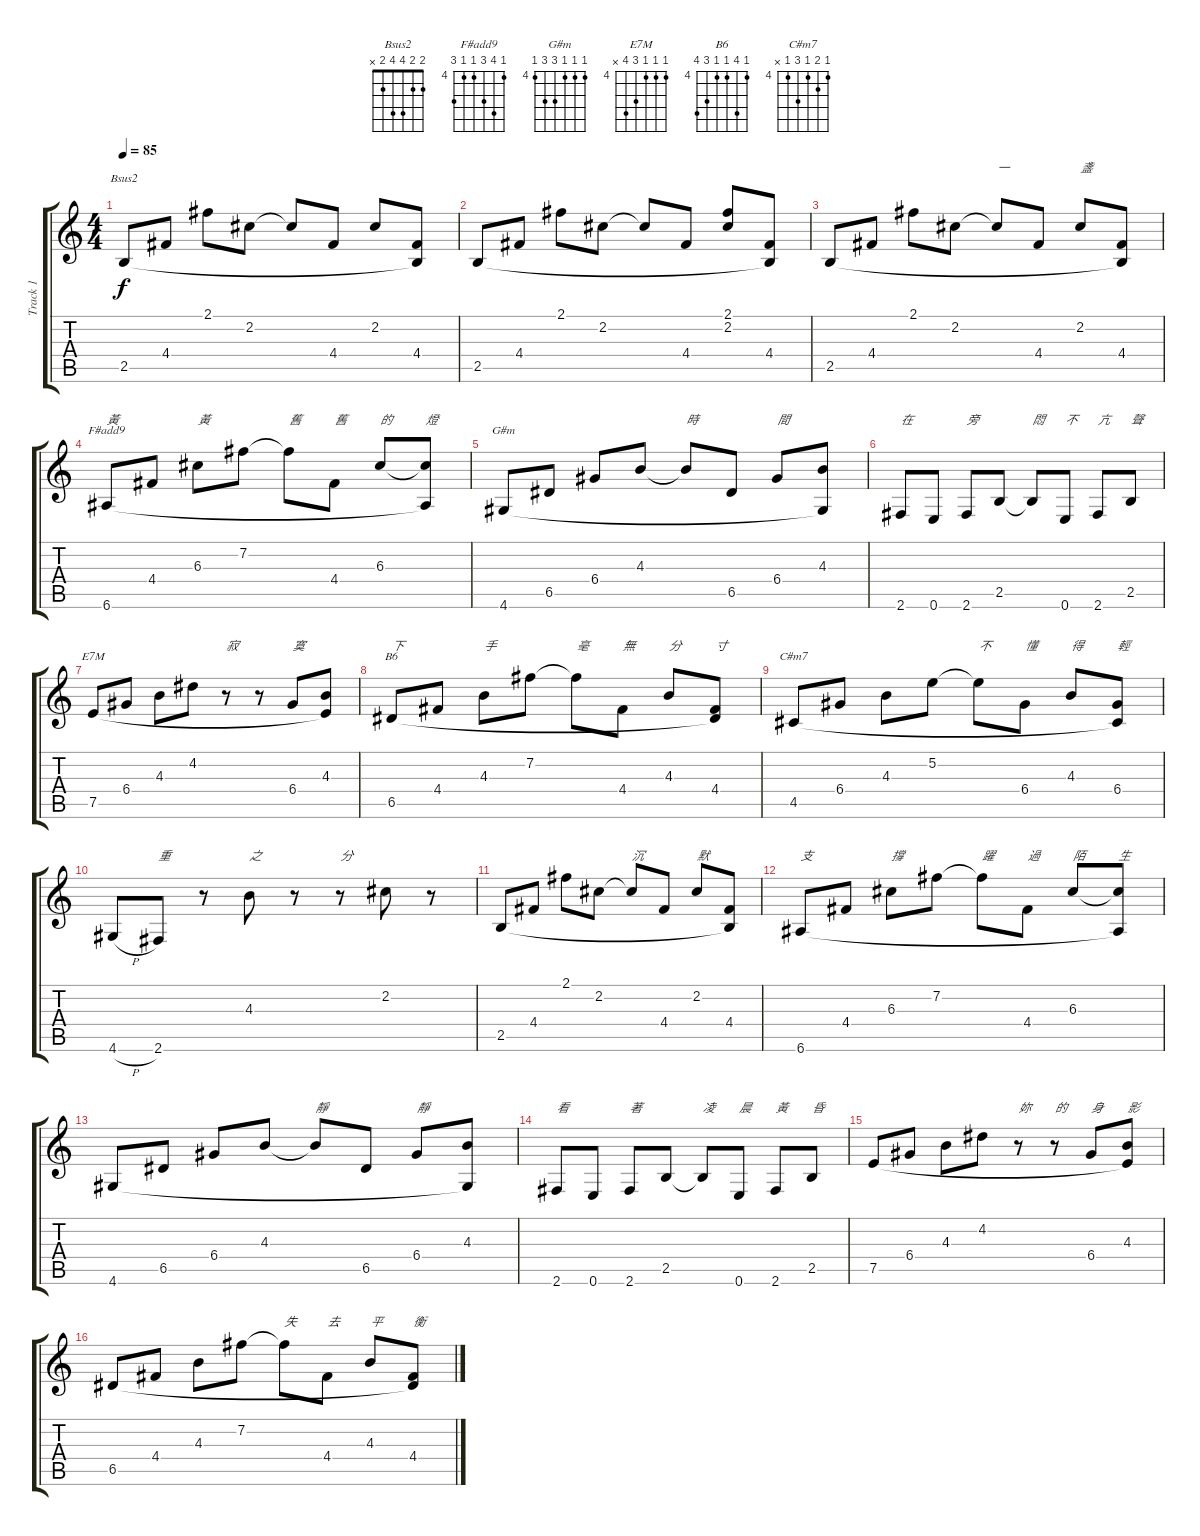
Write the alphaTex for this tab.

\track ("Track 1" "Track 1") {instrument acousticguitarsteel}
\staff {score tabs}
\tuning (E4 B3 G3 D3 A2 E2) {hide}
\chord ("Bsus2" 2 2 4 4 2 x)
\chord ("F#add9" 4 7 6 4 4 6) {firstfret 4}
\chord ("G#m" 4 4 4 6 6 4) {firstfret 4}
\chord ("E7M" 4 4 4 6 7 x) {firstfret 4}
\chord ("B6" 4 7 4 4 6 7) {firstfret 4}
\chord ("C#m7" 4 5 4 6 4 x) {firstfret 4}
\ts (4 4)
\tempo 85
\clef g2
\ks c
2.5.8{ch "Bsus2" dy f instrument acousticguitarsteel} 4.4.8 2.1.8 2.2.8 2.2{t}.8 4.4.8 2.2.8 (4.4 2.5{t}).8 |
2.5.8 4.4.8 2.1.8 2.2.8 2.2{t}.8 4.4.8 (2.1 2.2).8 (4.4 2.5{t}).8 |
2.5.8 4.4.8 2.1.8 2.2.8 2.2{t}.8{txt "一"} 4.4.8 2.2.8{txt "盞"} (4.4 2.5{t}).8 |
6.6.8{ch "F#add9" txt "黃"} 4.4.8 6.3.8{txt "黃"} 7.2.8 7.2{t}.8{txt "舊"} 4.4.8{txt "舊"} 6.3.8{txt "的"} (6.3{t} 6.6{t}).8{txt "燈"} |
4.6.8{ch "G#m"} 6.5.8 6.4.8 4.3.8 4.3{t}.8{txt "時"} 6.5.8 6.4.8{txt "間"} (4.3 4.6{t}).8 |
2.6.8{txt "在"} 0.6.8 2.6.8{txt "旁"} 2.5.8 2.5{t}.8{txt "悶"} 0.6.8{txt "不"} 2.6.8{txt "亢"} 2.5.8{txt "聲"} |
7.5.8{ch "E7M"} 6.4.8 4.3.8 4.2.8 r.8{txt "寂"} r.8 6.4.8{txt "寞"} (4.3 7.5{t}).8 |
6.5.8{ch "B6" txt "下"} 4.4.8 4.3.8{txt "手"} 7.2.8 7.2{t}.8{txt "毫"} 4.4.8{txt "無"} 4.3.8{txt "分"} (4.4 6.5{t}).8{txt "寸"} |
4.5.8{ch "C#m7"} 6.4.8 4.3.8 5.2.8 5.2{t}.8{txt "不"} 6.4.8{txt "懂"} 4.3.8{txt "得"} (6.4 4.5{t}).8{txt "輕"} |
4.6{h}.8 2.6.8{txt "重"} r.8 4.3.8{txt "之"} r.8 r.8{txt "分"} 2.2.8 r.8 |
2.5.8 4.4.8 2.1.8 2.2.8 2.2{t}.8{txt "沉"} 4.4.8 2.2.8{txt "默"} (4.4 2.5{t}).8 |
6.6.8{txt "支"} 4.4.8 6.3.8{txt "撐"} 7.2.8 7.2{t}.8{txt "躍"} 4.4.8{txt "過"} 6.3.8{txt "陌"} (6.3{t} 6.6{t}).8{txt "生"} |
4.6.8 6.5.8 6.4.8 4.3.8 4.3{t}.8{txt "靜"} 6.5.8 6.4.8{txt "靜"} (4.3 4.6{t}).8 |
2.6.8{txt "看"} 0.6.8 2.6.8{txt "著"} 2.5.8 2.5{t}.8{txt "凌"} 0.6.8{txt "晨"} 2.6.8{txt "黃"} 2.5.8{txt "昏"} |
7.5.8 6.4.8 4.3.8 4.2.8 r.8{txt "妳"} r.8{txt "的"} 6.4.8{txt "身"} (4.3 7.5{t}).8{txt "影"} |
6.5.8 4.4.8 4.3.8 7.2.8 7.2{t}.8{txt "失"} 4.4.8{txt "去"} 4.3.8{txt "平"} (4.4 6.5{t}).8{txt "衡"}
